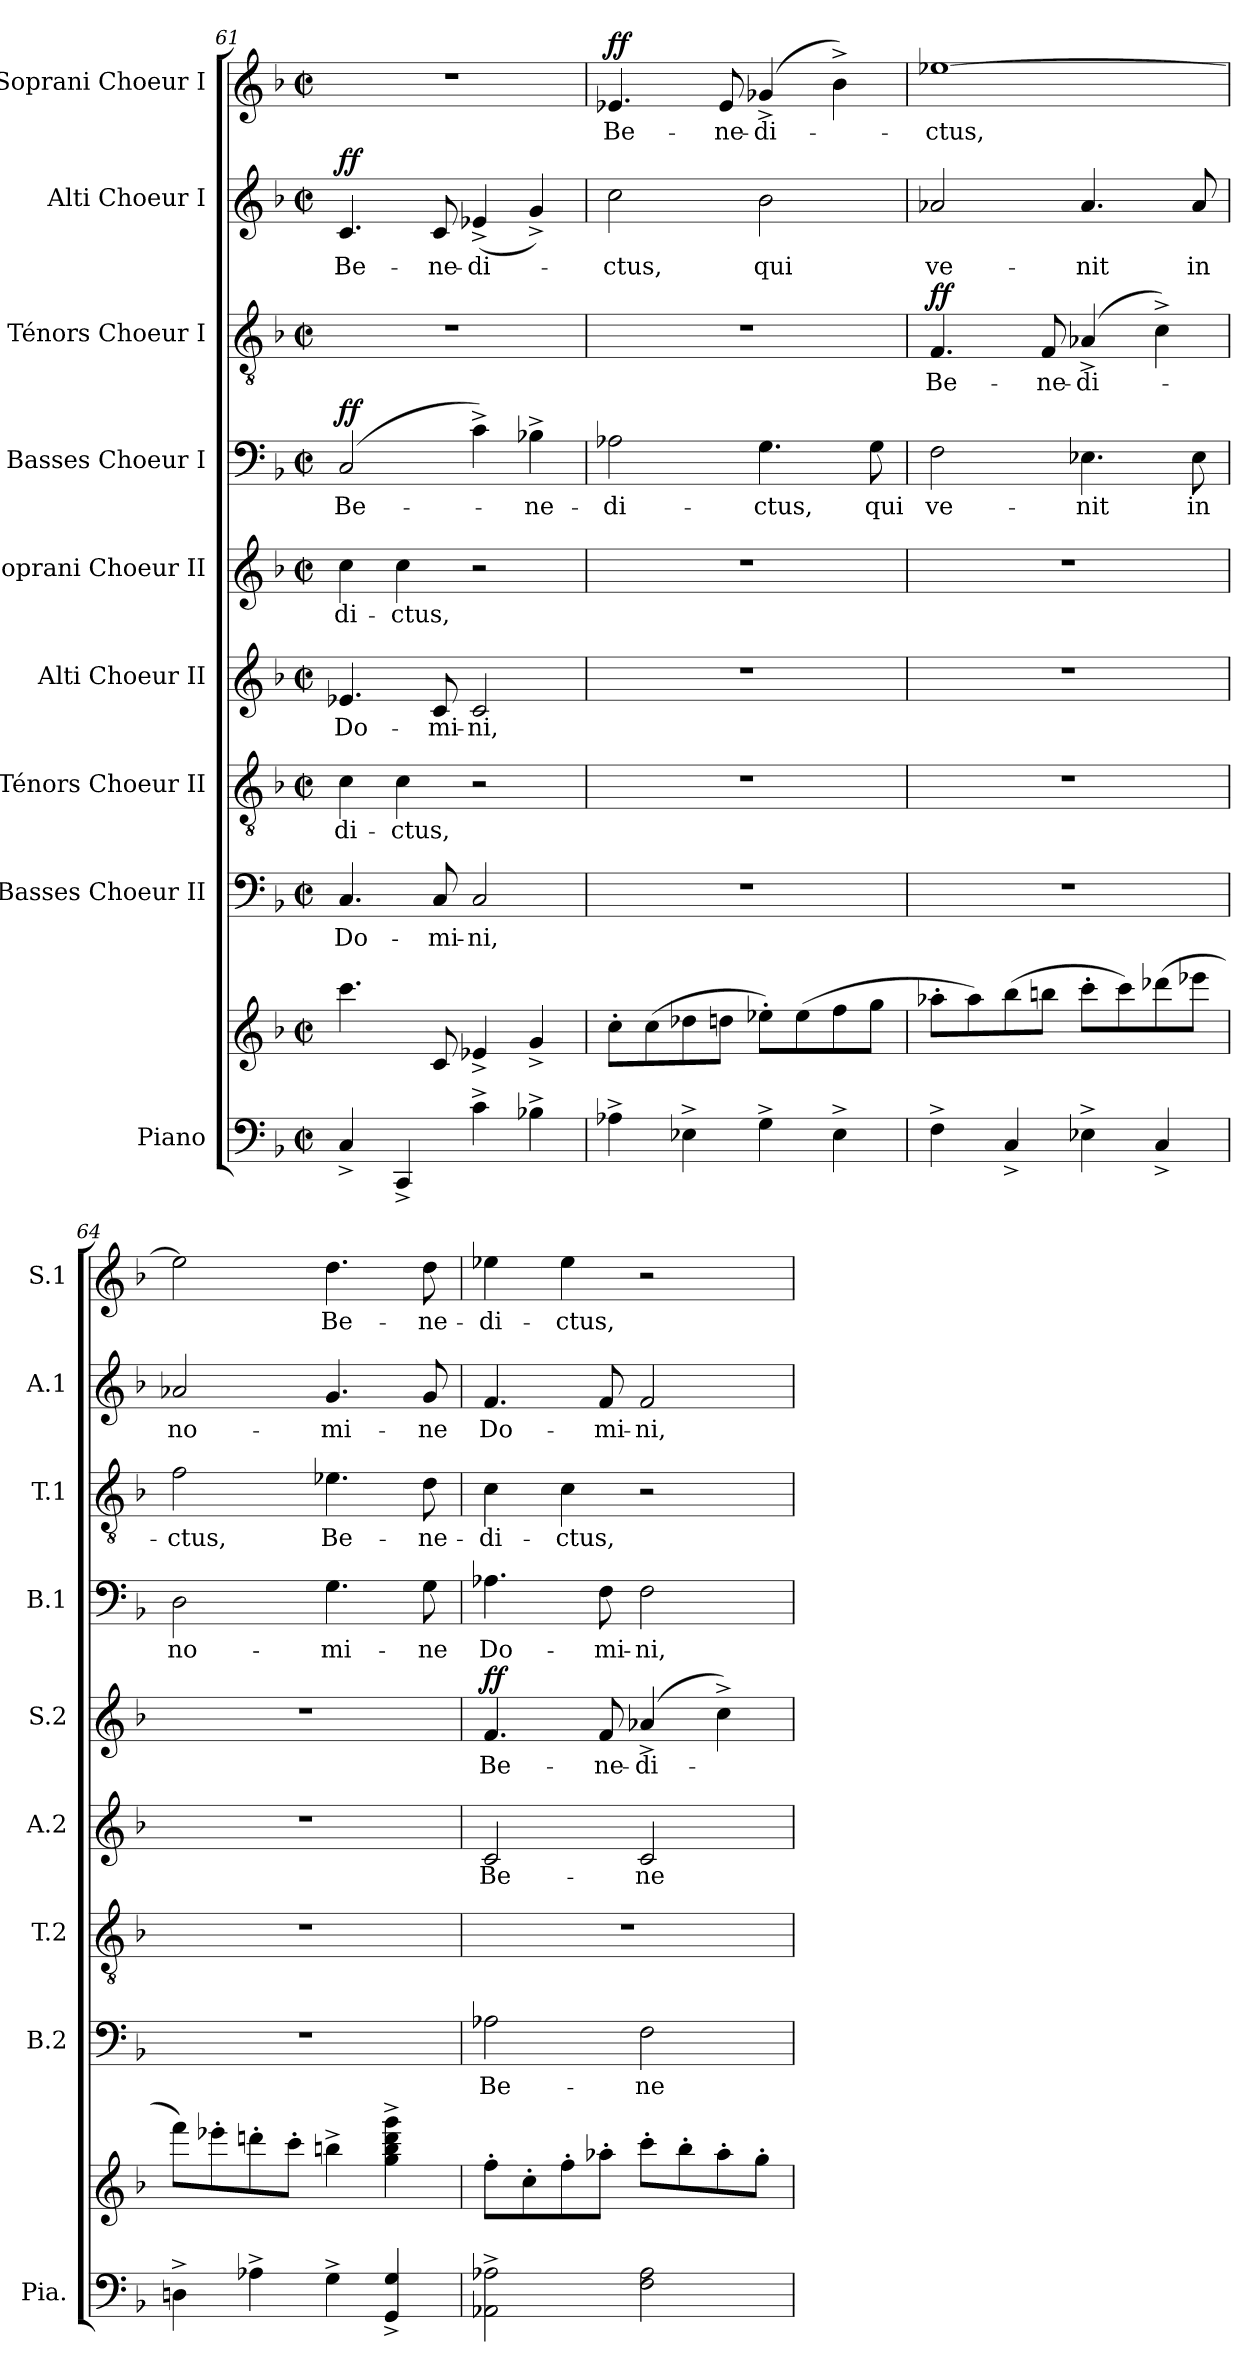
**kern	**kern	**kern	**text	**kern	**text	**kern	**text	**kern	**text	**dynam	**kern	**text	**dynam	**kern	**text	**dynam	**kern	**text	**dynam	**kern	**text	**dynam
*part9	*part9	*part8	*part8	*part7	*part7	*part6	*part6	*part5	*part5	*part5	*part4	*part4	*part4	*part3	*part3	*part3	*part2	*part2	*part2	*part1	*part1	*part1
*staff10	*staff9	*staff8	*staff8	*staff7	*staff7	*staff6	*staff6	*staff5	*staff5	*staff5	*staff4	*staff4	*staff4	*staff3	*staff3	*staff3	*staff2	*staff2	*staff2	*staff1	*staff1	*staff1
*I"Piano	*	*I"Basses Choeur II	*	*I"Ténors Choeur II	*	*I"Alti Choeur II	*	*I"Soprani Choeur II	*	*	*I"Basses Choeur I	*	*	*I"Ténors Choeur I	*	*	*I"Alti Choeur I	*	*	*I"Soprani Choeur I	*	*
*I'Pia.	*	*I'B.2	*	*I'T.2	*	*I'A.2	*	*I'S.2	*	*	*I'B.1	*	*	*I'T.1	*	*	*I'A.1	*	*	*I'S.1	*	*
*clefF4	*clefG2	*clefF4	*	*clefGv2	*	*clefG2	*	*clefG2	*	*	*clefF4	*	*	*clefGv2	*	*	*clefG2	*	*	*clefG2	*	*
*	*	*	*	*	*	*	*	*	*	*	*	*	*	*	*	*	*	*	*	*ITrd2c3	*	*
*k[b-]	*k[b-]	*k[b-]	*	*k[b-]	*	*k[b-]	*	*k[b-]	*	*	*k[b-]	*	*	*k[b-]	*	*	*k[b-]	*	*	*k[f#c#]	*	*
*M2/2	*M2/2	*M2/2	*	*M2/2	*	*M2/2	*	*M2/2	*	*	*M2/2	*	*	*M2/2	*	*	*M2/2	*	*	*M2/2	*	*
*met(c|)	*met(c|)	*met(c|)	*	*met(c|)	*	*met(c|)	*	*met(c|)	*	*	*met(c|)	*	*	*met(c|)	*	*	*met(c|)	*	*	*met(c|)	*	*
=61	=61	=61	=61	=61	=61	=61	=61	=61	=61	=61	=61	=61	=61	=61	=61	=61	=61	=61	=61	=61	=61	=61
!	!	!	!	!	!	!	!	!	!	!	!	!	!LO:DY:a	!	!	!	!	!	!LO:DY:a	!	!	!
4C^/	4.ccc\	4.C/	Do-	4c\	-di-	4.e-X/	Do-	4cci\	-di-	.	(2C/	Be-	ff	1r	.	.	4.c/	Be-	ff	1r	.	.
4CC^/	.	.	.	4c\	-ctus,	.	.	4cci\	-ctus,	.	.	.	.	.	.	.	.	.	.	.	.	.
.	8c/	8C/	-mi-	.	.	8c/	-mi-	.	.	.	.	.	.	.	.	.	8c/	-ne-	.	.	.	.
4c^\	4e-X^/	2C/	-ni,	2r	.	2c/	-ni,	2r	.	.	4c^\)	.	.	.	.	.	(4e-X^/	-di-	.	.	.	.
4B-X^\	4g^/	.	.	.	.	.	.	.	.	.	4B-X^\	-ne-	.	.	.	.	4g^/)	.	.	.	.	.
!!LO:PB:g=z
=62	=62	=62	=62	=62	=62	=62	=62	=62	=62	=62	=62	=62	=62	=62	=62	=62	=62	=62	=62	=62	=62	=62
!	!	!	!	!	!	!	!	!	!	!	!	!	!	!	!	!	!	!	!	!	!	!LO:DY:a
4A-X^\	8cc'\L	1r	.	1r	.	1r	.	1r	.	.	2A-X\	-di-	.	1r	.	.	2cc\	-ctus,	.	4.cni/	Be-	ff
.	(8cc\	.	.	.	.	.	.	.	.	.	.	.	.	.	.	.	.	.	.	.	.	.
4E-X^\	8dd-X\	.	.	.	.	.	.	.	.	.	.	.	.	.	.	.	.	.	.	.	.	.
.	8ddn\J	.	.	.	.	.	.	.	.	.	.	.	.	.	.	.	.	.	.	8ci/	-ne-	.
4G^\	8ee-X'\L)	.	.	.	.	.	.	.	.	.	4.G\	-ctus,	.	.	.	.	2b-\	qui	.	(4e-X^i/	-di-	.
.	(8ee-\	.	.	.	.	.	.	.	.	.	.	.	.	.	.	.	.	.	.	.	.	.
4E-^\	8ff\	.	.	.	.	.	.	.	.	.	.	.	.	.	.	.	.	.	.	4g^i\)	.	.
.	8gg\J	.	.	.	.	.	.	.	.	.	8G\	qui	.	.	.	.	.	.	.	.	.	.
=63	=63	=63	=63	=63	=63	=63	=63	=63	=63	=63	=63	=63	=63	=63	=63	=63	=63	=63	=63	=63	=63	=63
!	!	!	!	!	!	!	!	!	!	!	!	!	!	!	!	!LO:DY:a	!	!	!	!	!	!
4F^\	8aa-X'\L	1r	.	1r	.	1r	.	1r	.	.	2F\	ve-	.	4.F/	Be-	ff	2a-X/	ve-	.	[1ccni	-ctus,	.
.	8aa-\)	.	.	.	.	.	.	.	.	.	.	.	.	.	.	.	.	.	.	.	.	.
4C^/	(8bb-\	.	.	.	.	.	.	.	.	.	.	.	.	.	.	.	.	.	.	.	.	.
.	8bbn\J	.	.	.	.	.	.	.	.	.	.	.	.	8F/	-ne-	.	.	.	.	.	.	.
4E-X^\	8ccc'\L	.	.	.	.	.	.	.	.	.	4.E-X\	-nit	.	(4A-X^/	-di-	.	4.a-/	-nit	.	.	.	.
.	8ccc\)	.	.	.	.	.	.	.	.	.	.	.	.	.	.	.	.	.	.	.	.	.
4C^/	(8ddd-X\	.	.	.	.	.	.	.	.	.	.	.	.	4c^\)	.	.	.	.	.	.	.	.
.	8eee-X\J	.	.	.	.	.	.	.	.	.	8E-\	in	.	.	.	.	8a-/	in	.	.	.	.
=64	=64	=64	=64	=64	=64	=64	=64	=64	=64	=64	=64	=64	=64	=64	=64	=64	=64	=64	=64	=64	=64	=64
4Dn^\	8fff\L)	1r	.	1r	.	1r	.	1r	.	.	2D\	no-	.	2f\	-ctus,	.	2a-X/	no-	.	2cci\]	.	.
.	8eee-X'\	.	.	.	.	.	.	.	.	.	.	.	.	.	.	.	.	.	.	.	.	.
4A-X^\	8dddn'\	.	.	.	.	.	.	.	.	.	.	.	.	.	.	.	.	.	.	.	.	.
.	8ccc'\J	.	.	.	.	.	.	.	.	.	.	.	.	.	.	.	.	.	.	.	.	.
4G^\	4bbn^\	.	.	.	.	.	.	.	.	.	4.G\	-mi-	.	4.e-X\	Be-	.	4.g/	-mi-	.	4.bi\	Be-	.
4GG/^ 4G/^	4gg\^ 4bb\^ 4ddd\^ 4ggg\^	.	.	.	.	.	.	.	.	.	.	.	.	.	.	.	.	.	.	.	.	.
.	.	.	.	.	.	.	.	.	.	.	8G\	-ne	.	8d\	-ne-	.	8g/	-ne	.	8bi\	-ne-	.
=65	=65	=65	=65	=65	=65	=65	=65	=65	=65	=65	=65	=65	=65	=65	=65	=65	=65	=65	=65	=65	=65	=65
!	!	!	!	!	!	!	!	!	!	!LO:DY:a	!	!	!	!	!	!	!	!	!	!	!	!
2AA-X\^ 2A-X\^	8ff'\L	2A-X\	Be-	1r	.	2c/	Be-	4.fi/	Be-	ff	4.A-X\	Do-	.	4c\	-di-	.	4.f/	Do-	.	4ccni\	-di-	.
.	8cc'\	.	.	.	.	.	.	.	.	.	.	.	.	.	.	.	.	.	.	.	.	.
.	8ff'\	.	.	.	.	.	.	.	.	.	.	.	.	4c\	-ctus,	.	.	.	.	4cci\	-ctus,	.
.	8aa-X'\J	.	.	.	.	.	.	8fi/	-ne-	.	8F\	-mi-	.	.	.	.	8f/	-mi-	.	.	.	.
2F\ 2A-\	8ccc'\L	2F\	-ne-	.	.	2c/	-ne-	(4a-X^i/	-di-	.	2F\	-ni,	.	2r	.	.	2f/	-ni,	.	2r	.	.
.	8bb-'\	.	.	.	.	.	.	.	.	.	.	.	.	.	.	.	.	.	.	.	.	.
.	8aa-'\	.	.	.	.	.	.	4cc^i\)	.	.	.	.	.	.	.	.	.	.	.	.	.	.
.	8gg'\J	.	.	.	.	.	.	.	.	.	.	.	.	.	.	.	.	.	.	.	.	.
=	=	=	=	=	=	=	=	=	=	=	=	=	=	=	=	=	=	=	=	=	=	=
*-	*-	*-	*-	*-	*-	*-	*-	*-	*-	*-	*-	*-	*-	*-	*-	*-	*-	*-	*-	*-	*-	*-
